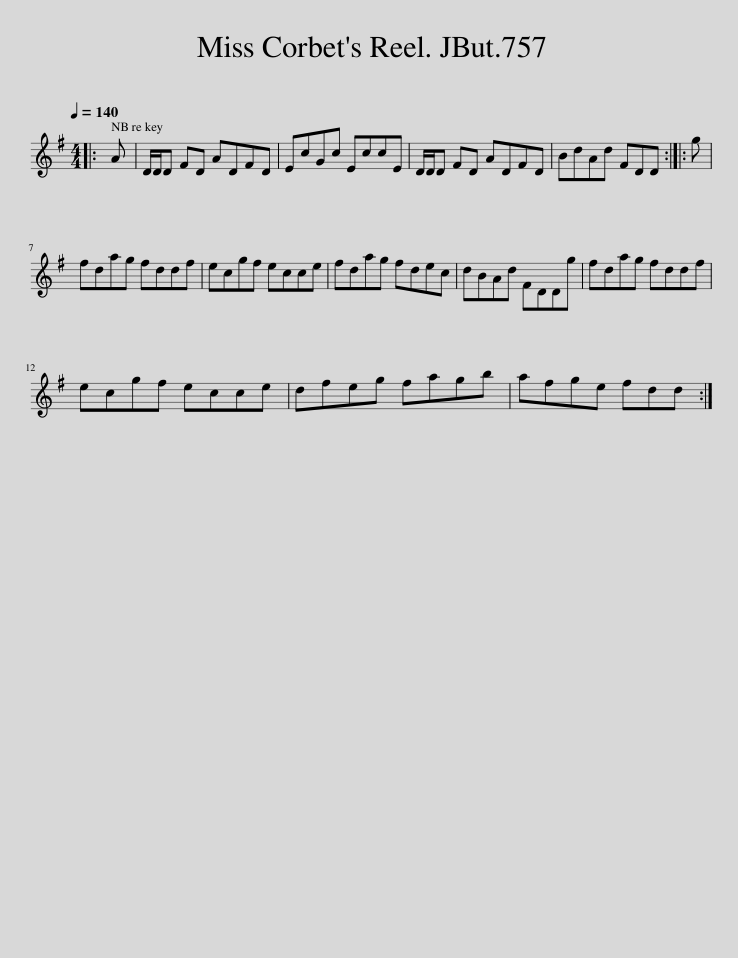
X:1
L:1/8
Q:1/4=140
M:4/4
I:linebreak $
K:G
V:1 treble
V:1
|: A | D/D/D FD ADFD | EcGc EccE | D/D/D FD ADFD | BdAd FDD :: %5
 g |$ fdag fddf | ecgf ecce | fdag fdec | dBAd FDDg | %10
 fdag fddf |$ ecgf ecce | dfeg fagb | afge fdd :| %14
